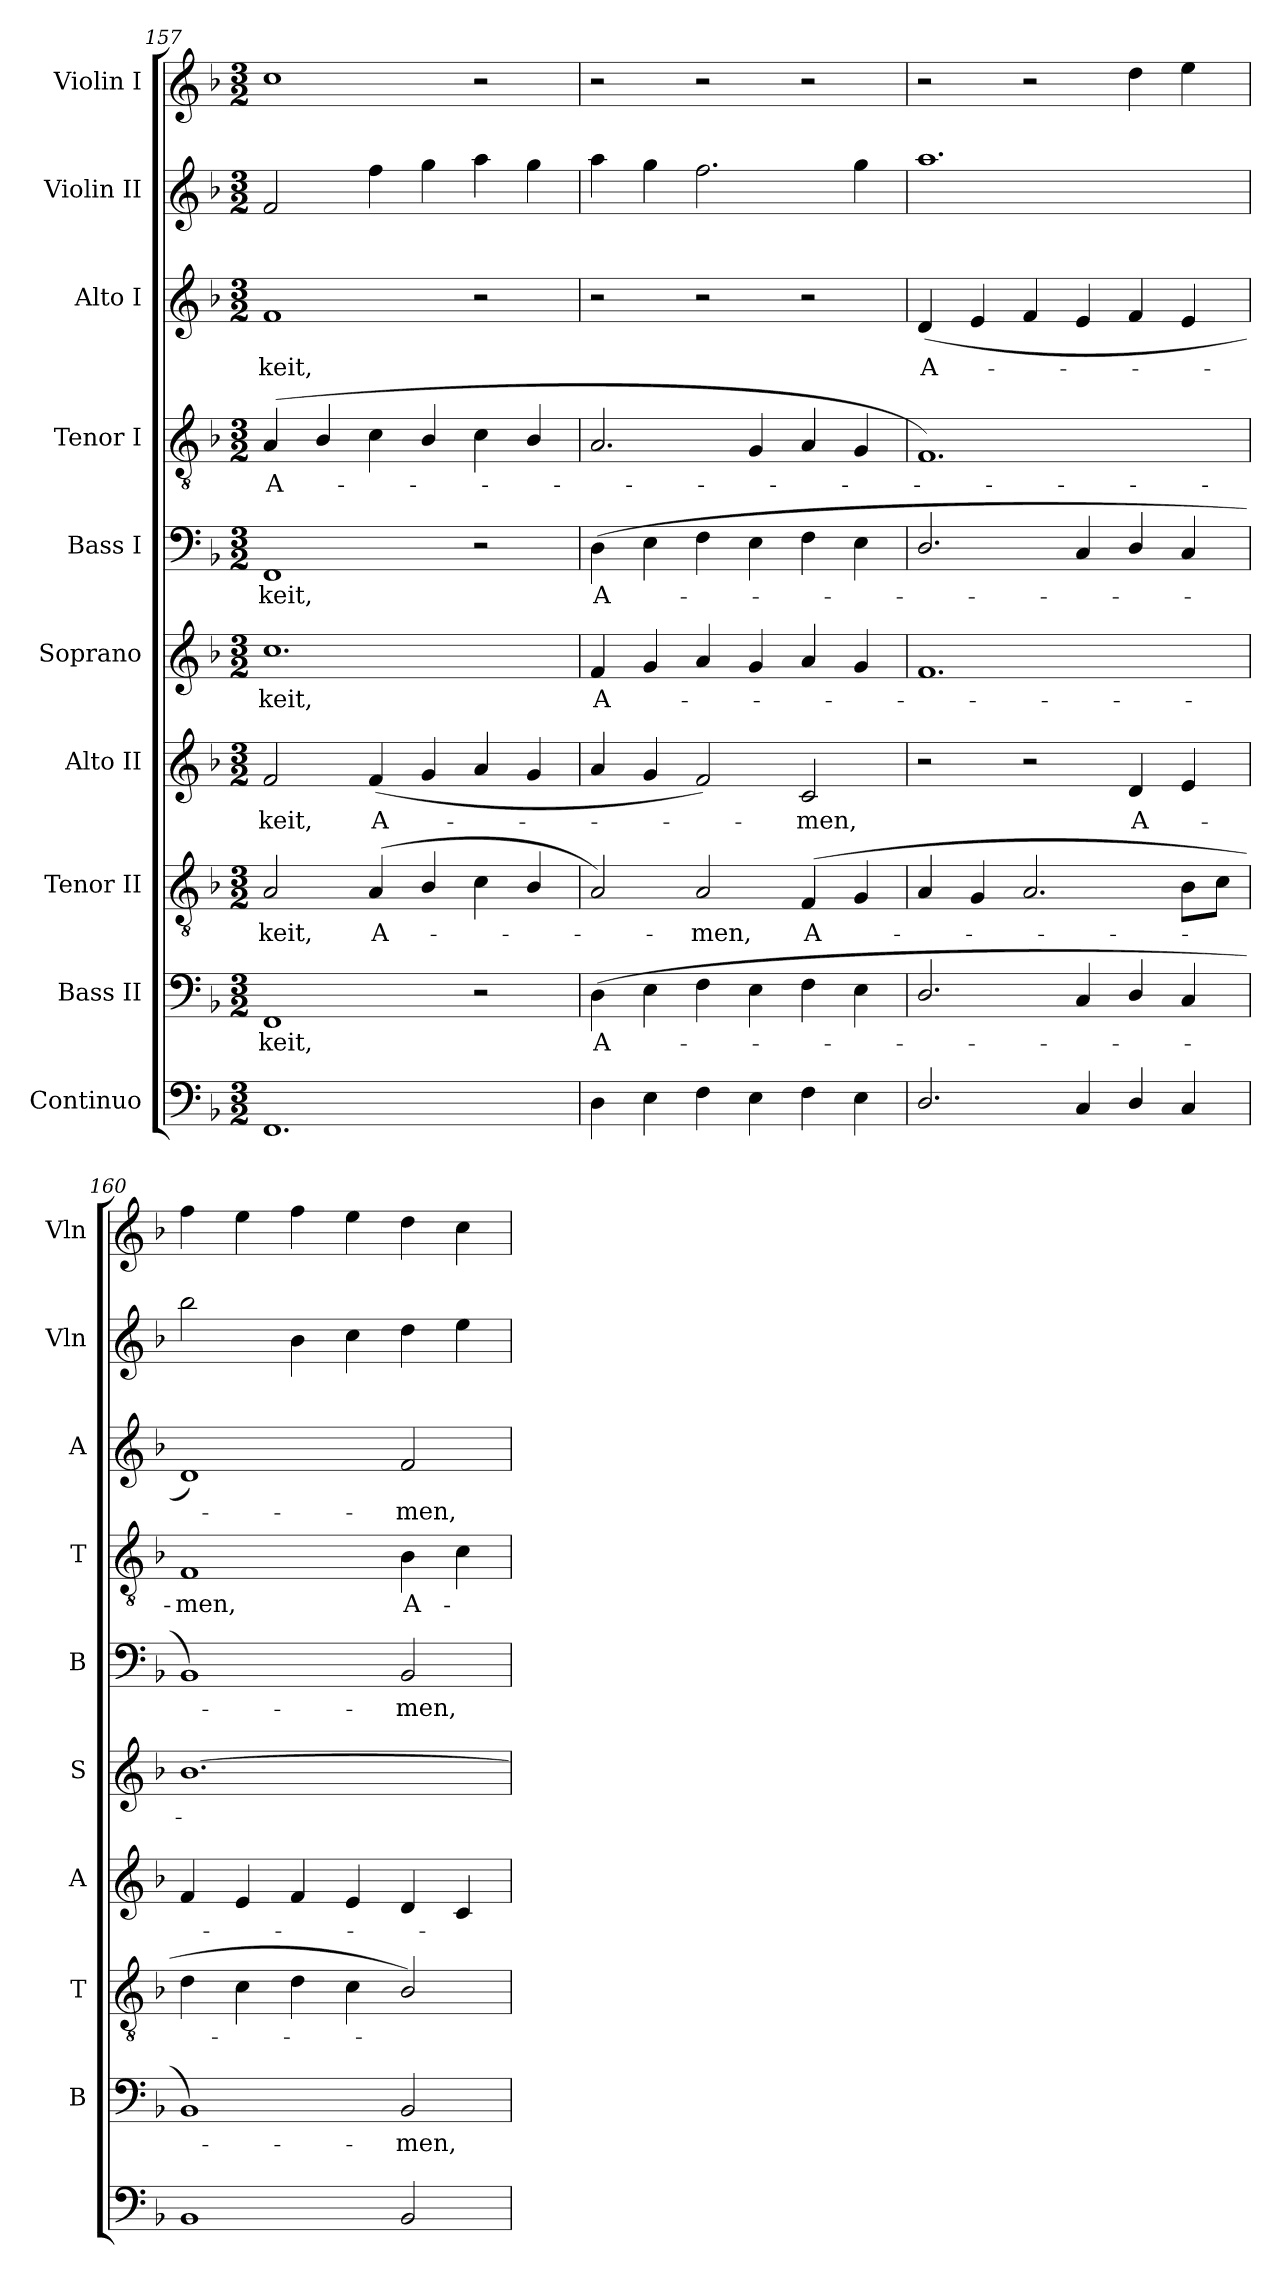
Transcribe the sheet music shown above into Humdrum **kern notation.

**kern	**kern	**text	**kern	**text	**kern	**text	**kern	**text	**kern	**text	**kern	**text	**kern	**text	**kern	**kern
*part10	*part9	*part9	*part8	*part8	*part7	*part7	*part6	*part6	*part5	*part5	*part4	*part4	*part3	*part3	*part2	*part1
*staff10	*staff9	*staff9	*staff8	*staff8	*staff7	*staff7	*staff6	*staff6	*staff5	*staff5	*staff4	*staff4	*staff3	*staff3	*staff2	*staff1
*I"Continuo	*I"Bass II	*	*I"Tenor II	*	*I"Alto II	*	*I"Soprano	*	*I"Bass I	*	*I"Tenor I	*	*I"Alto I	*	*I"Violin II	*I"Violin I
*	*I'B	*	*I'T	*	*I'A	*	*I'S	*	*I'B	*	*I'T	*	*I'A	*	*I'Vln	*I'Vln
*clefF4	*clefF4	*	*clefGv2	*	*clefG2	*	*clefG2	*	*clefF4	*	*clefGv2	*	*clefG2	*	*clefG2	*clefG2
*k[b-]	*k[b-]	*	*k[b-]	*	*k[b-]	*	*k[b-]	*	*k[b-]	*	*k[b-]	*	*k[b-]	*	*k[b-]	*k[b-]
*F:	*F:	*	*F:	*	*F:	*	*F:	*	*F:	*	*F:	*	*F:	*	*F:	*F:
*M3/2	*M3/2	*	*M3/2	*	*M3/2	*	*M3/2	*	*M3/2	*	*M3/2	*	*M3/2	*	*M3/2	*M3/2
=157	=157	=157	=157	=157	=157	=157	=157	=157	=157	=157	=157	=157	=157	=157	=157	=157
!	!	!LO:LY:b	!	!LO:LY:b	!	!LO:LY:b	!	!LO:LY:b	!	!LO:LY:b	!	!LO:LY:b	!	!LO:LY:b	!	!
1.FF	1FF	-keit,	2A	-keit,	2f	-keit,	1.cc	-keit,	1FF	-keit,	(<4A	A-	1f	-keit,	2f	1cc
.	.	.	.	.	.	.	.	.	.	.	4B-/	.	.	.	.	.
!	!	!	!	!LO:LY:b	!	!LO:LY:b	!	!	!	!	!	!	!	!	!	!
.	.	.	(<4A	A-	(<4f	A-	.	.	.	.	4c	.	.	.	4ff	.
.	.	.	4B-/	.	4g	.	.	.	.	.	4B-/	.	.	.	4gg	.
.	2r	.	4c	.	4a	.	.	.	2r	.	4c	.	2r	.	4aa	2r
.	.	.	4B-/	.	4g	.	.	.	.	.	4B-/	.	.	.	4gg	.
=158	=158	=158	=158	=158	=158	=158	=158	=158	=158	=158	=158	=158	=158	=158	=158	=158
!	!	!LO:LY:b	!	!	!	!	!	!LO:LY:b	!	!LO:LY:b	!	!	!	!	!	!
4D	(>4D	A-	2A)	.	4a	.	4f	A-	(>4D	A-	2.A	.	2r	.	4aa	2r
4E	4E	.	.	.	4g	.	4g	.	4E	.	.	.	.	.	4gg	.
!	!	!	!	!LO:LY:b	!	!	!	!	!	!	!	!	!	!	!	!
4F	4F	.	2A	men,	2f)	.	4a	.	4F	.	.	.	2r	.	2.ff	2r
4E	4E	.	.	.	.	.	4g/	.	4E	.	4G	.	.	.	.	.
!	!	!	!	!LO:LY:b	!	!LO:LY:b	!	!	!	!	!	!	!	!	!	!
4F	4F	.	(<4F	A-	2c	men,	4a	.	4F	.	4A	.	2r	.	.	2r
4E	4E	.	4G	.	.	.	4g/	.	4E	.	4G	.	.	.	4gg	.
=159	=159	=159	=159	=159	=159	=159	=159	=159	=159	=159	=159	=159	=159	=159	=159	=159
!	!	!	!	!	!	!	!	!	!	!	!	!	!	!LO:LY:b	!	!
2.D/	2.D/	.	4A	.	2r	.	1.f	.	2.D/	.	1.F)	.	(<4d	A-	1.aa	2r
.	.	.	4G	.	.	.	.	.	.	.	.	.	4e	.	.	.
.	.	.	2.A	.	2r	.	.	.	.	.	.	.	4f	.	.	2r
4C	4C	.	.	.	.	.	.	.	4C	.	.	.	4e	.	.	.
!	!	!	!	!	!	!LO:LY:b	!	!	!	!	!	!	!	!	!	!
4D/	4D/	.	.	.	4d	A-	.	.	4D/	.	.	.	4f	.	.	4dd
4C	4C	.	8B-L	.	4e	.	.	.	4C	.	.	.	4e	.	.	4ee
.	.	.	8cJ	.	.	.	.	.	.	.	.	.	.	.	.	.
=160	=160	=160	=160	=160	=160	=160	=160	=160	=160	=160	=160	=160	=160	=160	=160	=160
!	!	!	!	!	!	!	!	!	!	!	!	!LO:LY:b	!	!	!	!
1BB-	1BB-)	.	4d	.	4f	.	[1.b-	.	1BB-)	.	1F	men,	1d)	.	2bb-	4ff
.	.	.	4c	.	4e	.	.	.	.	.	.	.	.	.	.	4ee
.	.	.	4d	.	4f	.	.	.	.	.	.	.	.	.	4b-	4ff
.	.	.	4c	.	4e	.	.	.	.	.	.	.	.	.	4cc	4ee
!	!	!LO:LY:b	!	!	!	!	!	!	!	!LO:LY:b	!	!LO:LY:b	!	!LO:LY:b	!	!
2BB-	2BB-	men,	2B-/)	.	4d	.	.	.	2BB-	men,	4B-	A-	2f	men,	4dd	4dd
.	.	.	.	.	4c	.	.	.	.	.	4c	.	.	.	4ee	4cc
=	=	=	=	=	=	=	=	=	=	=	=	=	=	=	=	=
*-	*-	*-	*-	*-	*-	*-	*-	*-	*-	*-	*-	*-	*-	*-	*-	*-
